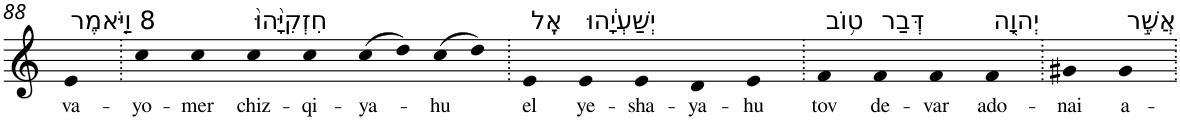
**kern	**text
*part1	*part1
*staff1	*staff1
*I"Piano	*
*I'Pno	*
!!LO:PB:g=z
*clefG2	*
*k[]	*
=88	=88
!LO:TX:a:t=8 וַיֹּ֤אמֶר	!
!	!LO:LY:b
4e	va-
=89.	=89.
!	!LO:LY:b
4cc	-yo-
!	!LO:LY:b
4cc	-mer
!LO:TX:a:t=חִזְקִיָּ֙הוּ֙	!
!	!LO:LY:b
4cc	chiz-
!	!LO:LY:b
4cc	-qi-
!	!LO:LY:b
(8cc	-ya-
8dd)	.
!	!LO:LY:b
(8cc	-hu
8dd)	.
=90.	=90.
!LO:TX:a:t=אֶֽל	!
!	!LO:LY:b
4e	el
!LO:TX:a:t=יְשַׁעְיָ֔הוּ	!
!	!LO:LY:b
4e	ye-
!	!LO:LY:b
4e	-sha-
!	!LO:LY:b
4d	-ya-
!	!LO:LY:b
4e	-hu
=91.	=91.
!LO:TX:a:t=ט֥וֹב	!
!	!LO:LY:b
4f	tov
!LO:TX:a:t=דְּבַר	!
!	!LO:LY:b
4f	de-
!	!LO:LY:b
4f	-var
!LO:TX:a:t=יְהוָ֖ה	!
!	!LO:LY:b
4f	ado-
=92.	=92.
!	!LO:LY:b
4g#X	-nai
!LO:TX:a:t=אֲשֶׁ֣ר	!
!	!LO:LY:b
4g#	a-
=.	=.
*-	*-
